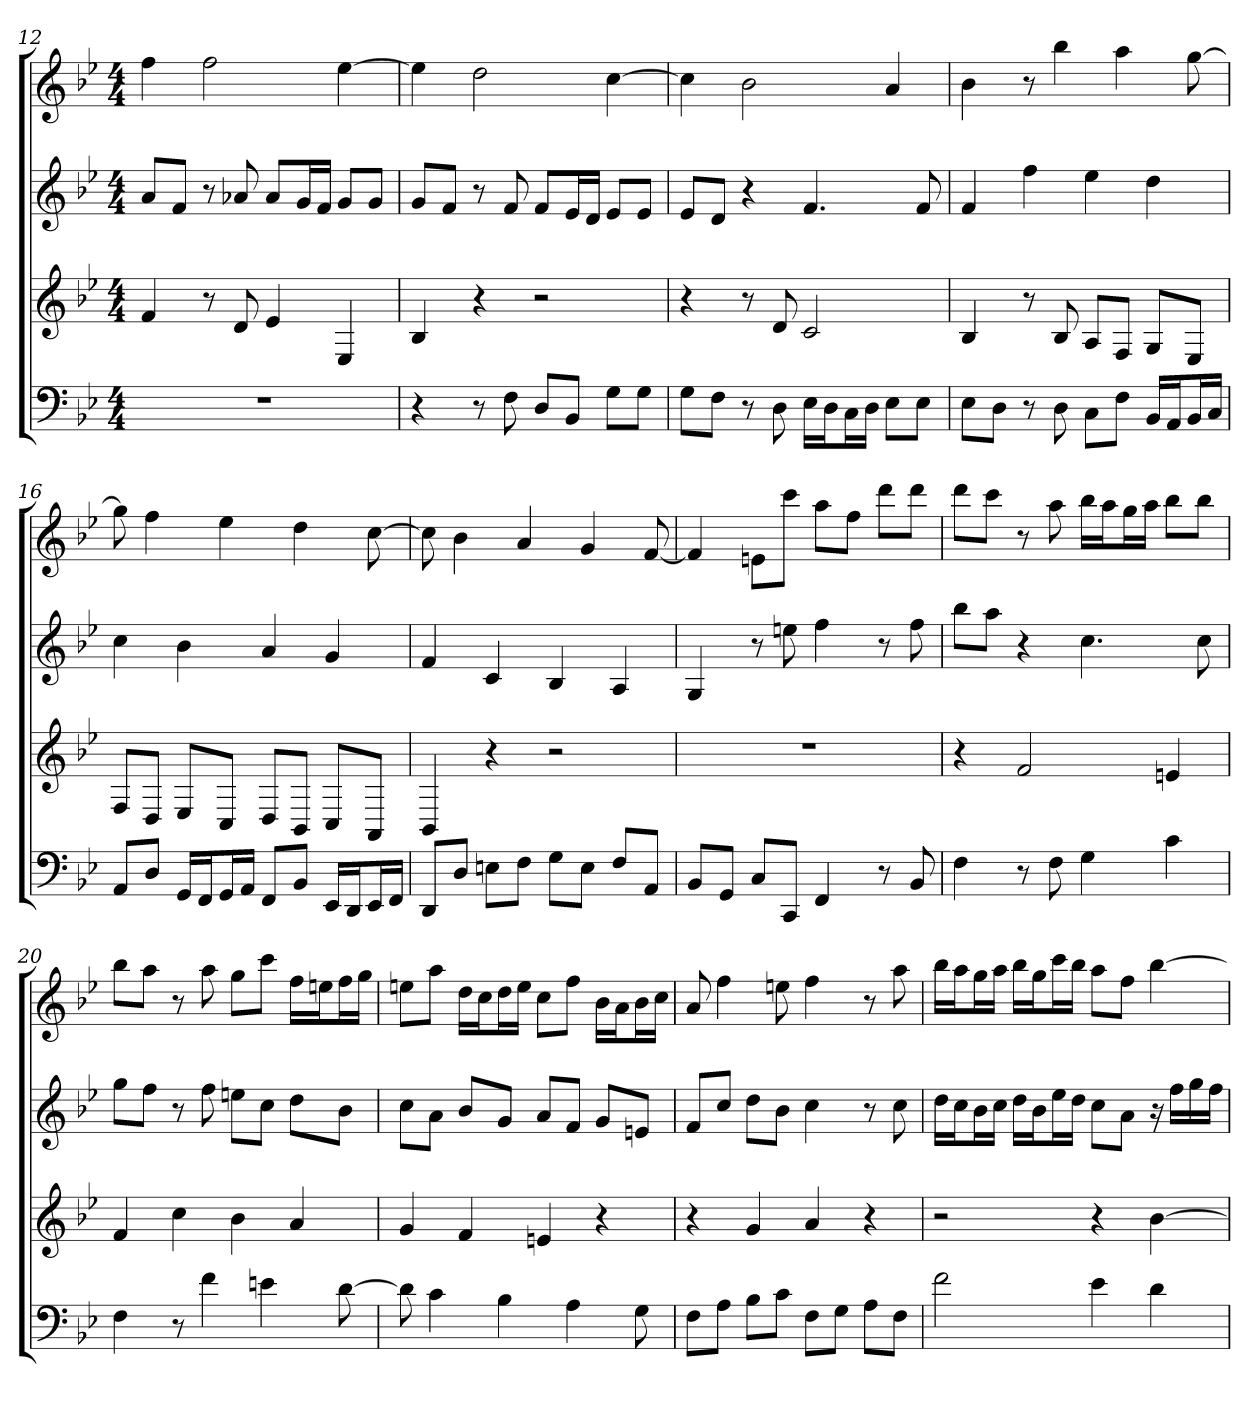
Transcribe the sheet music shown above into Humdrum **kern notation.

**kern	**kern	**kern	**kern
*part4	*part3	*part2	*part1
*staff4	*staff3	*staff2	*staff1
*k[b-e-]	*k[b-e-]	*k[b-e-]	*k[b-e-]
*M4/4	*M4/4	*M4/4	*M4/4
=12	=12	=12	=12
1r	4f	8aL	4ff
.	.	8fJ	.
.	8r	8r	2ff
.	8d	8a-X	.
.	4e-	8a-L	.
.	.	16gL	.
.	.	16fJJ	.
.	4E-	8gL	[4ee-
.	.	8gJ	.
=13	=13	=13	=13
4r	4B-	8gL	4ee-]
.	.	8fJ	.
8r	4r	8r	2dd
8F	.	8f	.
8DL	2r	8fL	.
8BB-J	.	16e-L	.
.	.	16dJJ	.
8GL	.	8e-L	[4cc
8GJ	.	8e-J	.
=14	=14	=14	=14
8GL	4r	8e-L	4cc]
8FJ	.	8dJ	.
8r	8r	4r	2b-
8D	8d	.	.
16E-LL	2c	4.f	.
16DJ	.	.	.
16CL	.	.	.
16DJJ	.	.	.
8E-L	.	.	4a
8E-J	.	8f	.
=15	=15	=15	=15
8E-L	4B-	4f	4b-
8DJ	.	.	.
8r	8r	4ff	8r
8D	8B-	.	4bb-
8CL	8AL	4ee-	.
8FJ	8FJ	.	4aa
16BB-LL	8GL	4dd	.
16AAJ	.	.	.
16BB-L	8E-J	.	[8gg
16CJJ	.	.	.
=16	=16	=16	=16
8AAL	8FL	4cc	8gg]
8DJ	8DJ	.	4ff
16GGLL	8E-L	4b-	.
16FFJ	.	.	.
16GGL	8CJ	.	4ee-
16AAJJ	.	.	.
8FFL	8DL	4a	.
8BB-J	8BB-J	.	4dd
16EE-LL	8CL	4g	.
16DDJ	.	.	.
16EE-L	8AAJ	.	[8cc
16FFJJ	.	.	.
=17	=17	=17	=17
8DDL	4BB-	4f	8cc]
8DJ	.	.	4b-
8EnL	4r	4c	.
8FJ	.	.	4a
8GL	2r	4B-	.
8EJ	.	.	4g
8FL	.	4A	.
8AAJ	.	.	[8f
=18	=18	=18	=18
8BB-L	1r	4G	4f]
8GGJ	.	.	.
8CL	.	8r	8enL
8CCJ	.	8een	8cccJ
4FF	.	4ff	8aaL
.	.	.	8ffJ
8r	.	8r	8dddL
8BB-	.	8ff	8dddJ
=19	=19	=19	=19
4F	4r	8bb-L	8dddL
.	.	8aaJ	8cccJ
8r	2f	4r	8r
8F	.	.	8aa
4G	.	4.cc	16bb-LL
.	.	.	16aaJ
.	.	.	16ggL
.	.	.	16aaJJ
4c	4en	.	8bb-L
.	.	8cc	8bb-J
=20	=20	=20	=20
4F	4f	8ggL	8bb-L
.	.	8ffJ	8aaJ
8r	4cc	8r	8r
4f	.	8ff	8aa
.	4b-	8eenL	8ggL
4en	.	8ccJ	8cccJ
.	4a	8ddL	16ffLL
.	.	.	16eenJ
[8d	.	8b-J	16ffL
.	.	.	16ggJJ
=21	=21	=21	=21
8d]	4g	8ccL	8eenL
4c	.	8aJ	8aaJ
.	4f	8b-L	16ddLL
.	.	.	16ccJ
4B-	.	8gJ	16ddL
.	.	.	16eeJJ
.	4en	8aL	8ccL
4A	.	8fJ	8ffJ
.	4r	8gL	16b-LL
.	.	.	16aJ
8G	.	8enJ	16b-L
.	.	.	16ccJJ
=22	=22	=22	=22
8FL	4r	8fL	8a
8AJ	.	8ccJ	4ff
8B-L	4g	8ddL	.
8cJ	.	8b-J	8een
8FL	4a	4cc	4ff
8GJ	.	.	.
8AL	4r	8r	8r
8FJ	.	8cc	8aa
=23	=23	=23	=23
2f	2r	16ddLL	16bb-LL
.	.	16ccJ	16aaJ
.	.	16b-L	16ggL
.	.	16ccJJ	16aaJJ
.	.	16ddLL	16bb-LL
.	.	16b-J	16ggJ
.	.	16ee-L	16cccL
.	.	16ddJJ	16bb-JJ
4e-	4r	8ccL	8aaL
.	.	8aJ	8ffJ
4d	[4b-	16r	[4bb-
.	.	16ffLL	.
.	.	16gg	.
.	.	16ffJJ	.
=	=	=	=
*-	*-	*-	*-
